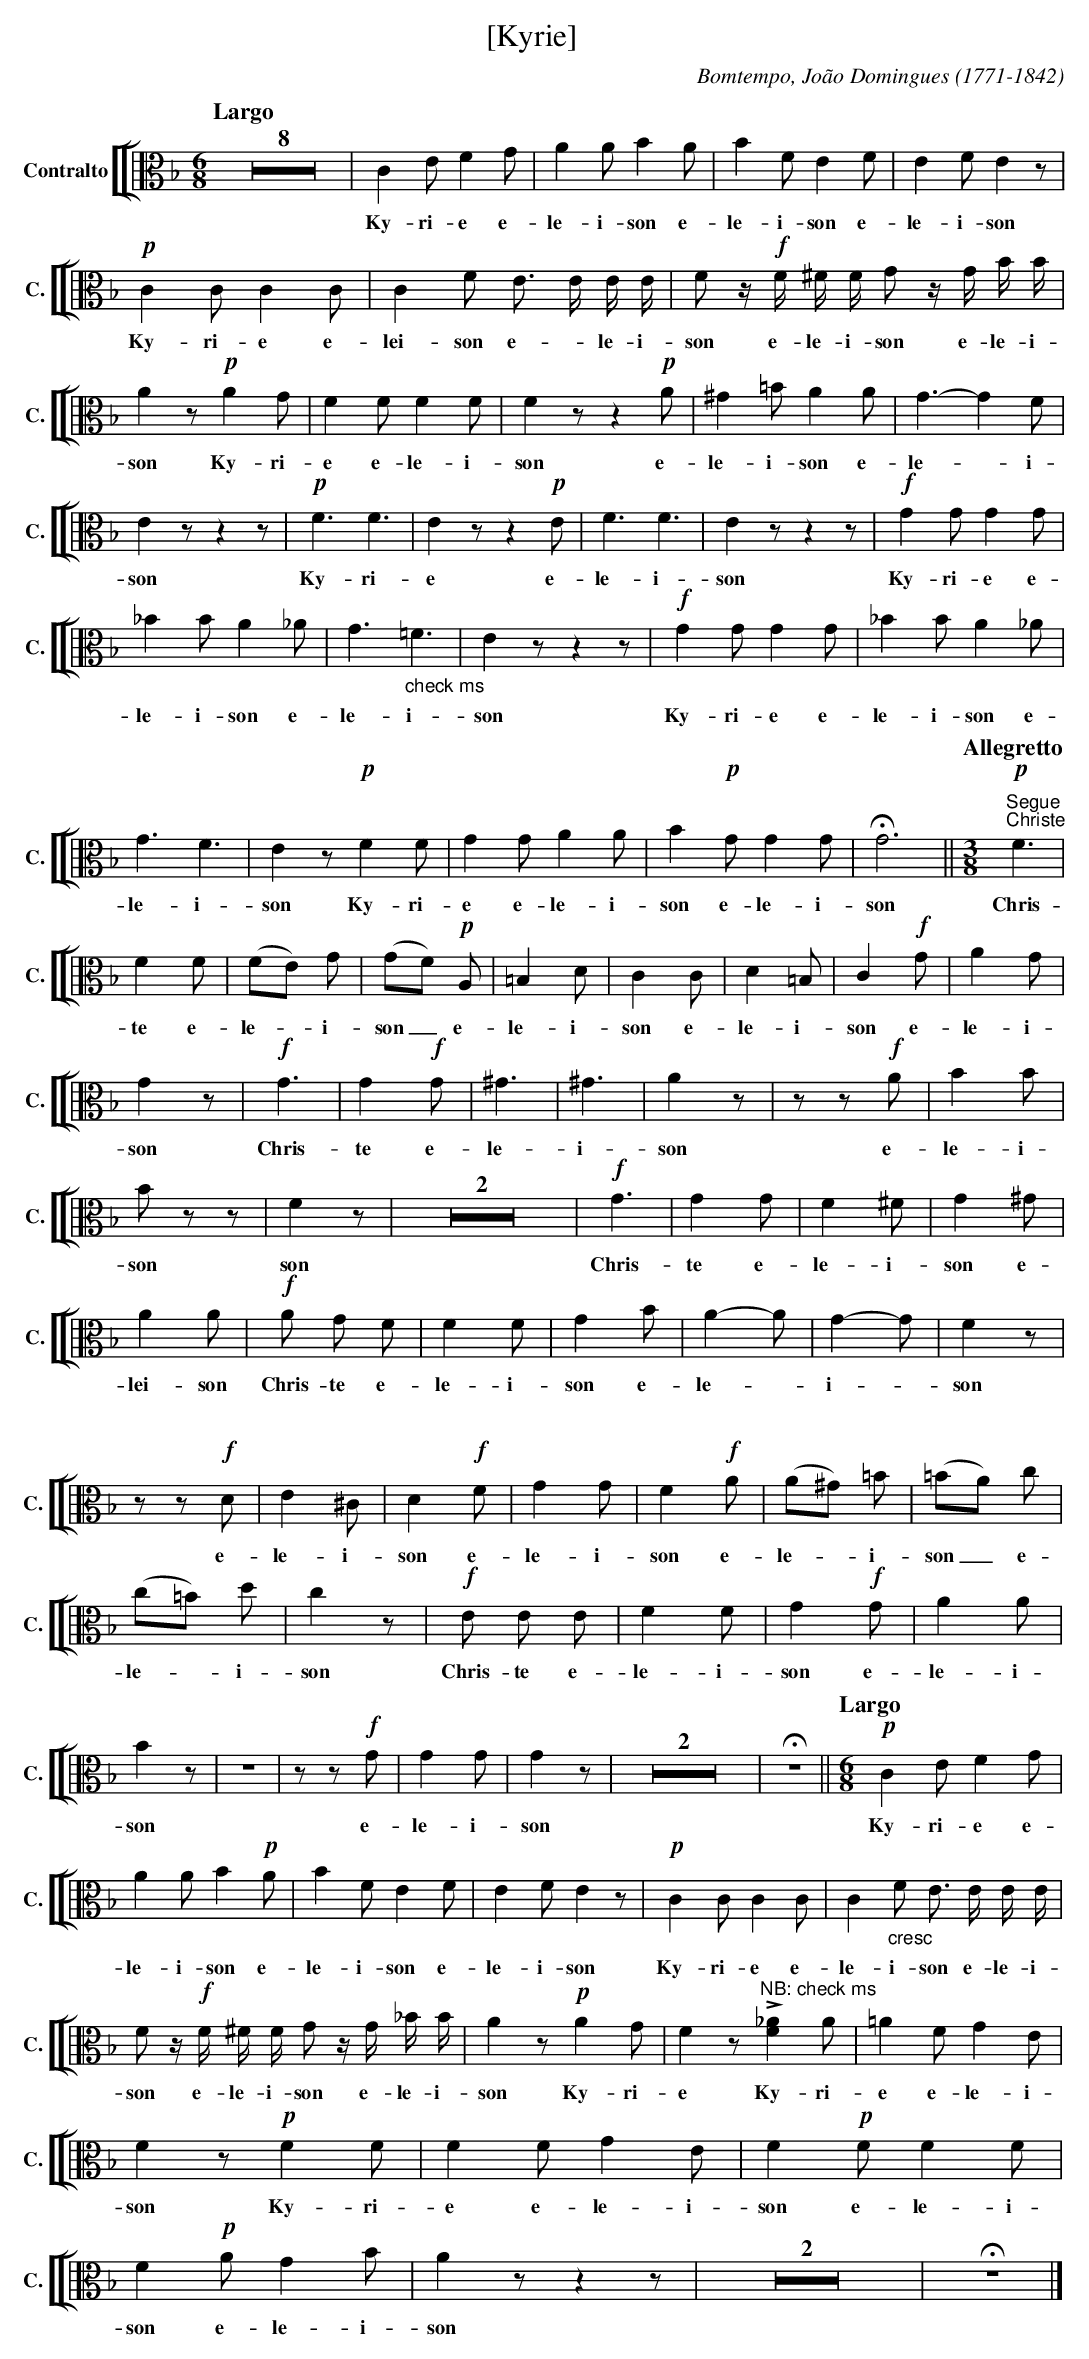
X:1
T:[Kyrie]
C:Bomtempo, Jo\~ao Domingues (1771-1842)
M:6/8
L:1/8
K:F
V: 7 clef=alto name="Contralto" sname="C."
%%staves [[ 7 ]]
[Q:"Largo"] Z8 | C2EF2G | A2 A B2 A | B2F E2 F | E2 F E2 z | \
w: Ky-ri-e e-le-i-son e-le-i-son e-le-i-son
   !p! C2 C C2 C | C2 F E> E E/ E/ | F z/ \
w: Ky-ri-e e-lei-son e--le-i-son e-le-i-son e-le-i-son
   !f!F/ ^F/ F/ G z/ \
w:  e-le-i-son
   G/ B/ B/ | A2z \
w: e-le-i-son
   !p!A2G | F2F F2F | F2z z2 \
w: Ky-ri-e e-le-i-son
   !p!A | ^G2=B A2A | G3-G2F | E2z z2z | \
w: e-le-i-son e-le--i-son
   !p!F3 F3 | E2z z2 \
w: Ky-ri-e
   !p!E | F3 F3 | E2z z2z | \
w: e-le-i-son
   !f!G2G G2G | _B2 B A2 _A | G3 "_check ms"  =F3 |E2z z2z | \
w: Ky-ri-e e-le-i-son e-le-i-son
   !f! G2G G2G | _B2 B A2 _A | G3 F3 | E2z \
w: Ky-ri-e e-le-i-son e-le-i-son
   !p!F2F | G2G A2A | B2!p!G G2G | !fermata!G6 || "Segue;Christe" \
w: Ky-ri-e e-le-i-son e-le-i-son
[Q:"Allegretto"][M:3/8] !p!F3 | F2F | (FE) G |(GF) !p!A, | =B,2D| C2C | D2=B, | C2!f!G | A2G | G2z | \
w: Chris-te e-le--i-son_ e-le-i-son e-le-i-son e-le-i-son
   !f!G3 | G2!f!G | ^G3 | ^G3 | A2z | zz\
w:  Chris-te e-le-i-son
   !f!A | B2B | Bzz | \
w: e-le-i-son
   F2z | Z2 | \
w: son
   !f! G3 | G2G | F2^F | G2^G | A2 A | !f! A G F | F2F | G2B | A2-A | G2-G | F2z | zz \
w:  Chris-te e-le-i-son e-lei-son Chris-te e-le-i-son e-le--i--son
   !f!D | E2^C | D2 !f! F | G2G | F2!f!A | (A^G) =B | (=BA) c | (c=B) d | c2z | \
w: e-le-i-son e-le-i-son e-le--i-son_ e-le--i-son
   !f!E E E | F2F|G2!f!G|A2A|B2z|Z|\
w: Chris-te e-le-i-son e-le-i-son
   zz!f!G|G2G|G2z|Z2|!fermata!Z || \
w: e-le-i-son
[Q:"Largo"][M:6/8] !p! C2EF2G | A2AB2!p!A|B2FE2F|E2FE2z|\
w: Ky-ri-e e-le-i-son e-le-i-son e-le-i-son
  !p!C2CC2C|C2"_cresc" F E> E E/ E/ | Fz/ \
w: Ky-ri-e e-le-i-son e-le-i-son
  !f!F/ ^F/ F/ G z/ \
w: e-le-i-son
   G/ _B/ B/ | A2 z \
w: e-le-i-son
   !p!A2G | F2z \
w: Ky-ri-e
   !>!"^NB: check ms"[F_A]2A | =A2FG2E | F2 z \
w: Ky-ri-e e-le-i-son
   !p!F2F| F2FG2E|F2!p!FF2F|F2!p!AG2B|A2zz2z|Z2| !fermata!Z |]\
w: Ky-ri-e e-le-i-son e-le-i-son e-le-i-son
